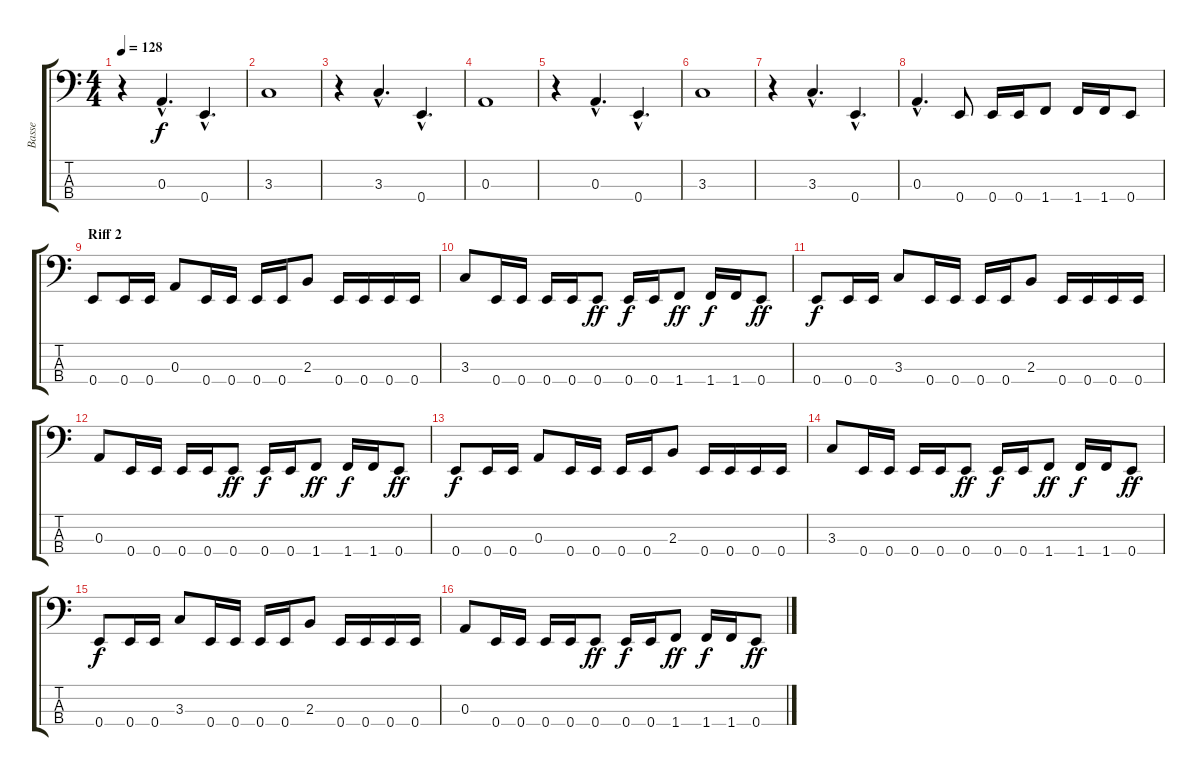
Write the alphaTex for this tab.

\track ("Basse" "Basse") {instrument electricbasspick}
\staff {score tabs}
\tuning (G2 D2 A1 E1) {hide}
\ts (4 4)
\tempo 128
\clef f4
\ks c
r.4{dy f} 0.3{hac}.4{d} 0.4{hac}.4{d} |
3.3.1 |
r.4 3.3{hac}.4{d} 0.4{hac}.4{d} |
0.3.1 |
r.4 0.3{hac}.4{d} 0.4{hac}.4{d} |
3.3.1 |
r.4 3.3{hac}.4{d} 0.4{hac}.4{d} |
0.3{hac}.4{d} 0.4.8 0.4.16 0.4.16 1.4.8 1.4.16 1.4.16 0.4.8 |
\section ("" "Riff 2")
0.4.8 0.4.16 0.4.16 0.3.8 0.4.16 0.4.16 0.4.16 0.4.16 2.3.8 0.4.16 0.4.16 0.4.16 0.4.16 |
3.3.8 0.4.16 0.4.16 0.4.16 0.4.16 0.4.8{dy ff} 0.4.16{dy f} 0.4.16 1.4.8{dy ff} 1.4.16{dy f} 1.4.16 0.4.8{dy ff} |
0.4.8{dy f} 0.4.16 0.4.16 3.3.8 0.4.16 0.4.16 0.4.16 0.4.16 2.3.8 0.4.16 0.4.16 0.4.16 0.4.16 |
0.3.8 0.4.16 0.4.16 0.4.16 0.4.16 0.4.8{dy ff} 0.4.16{dy f} 0.4.16 1.4.8{dy ff} 1.4.16{dy f} 1.4.16 0.4.8{dy ff} |
0.4.8{dy f} 0.4.16 0.4.16 0.3.8 0.4.16 0.4.16 0.4.16 0.4.16 2.3.8 0.4.16 0.4.16 0.4.16 0.4.16 |
3.3.8 0.4.16 0.4.16 0.4.16 0.4.16 0.4.8{dy ff} 0.4.16{dy f} 0.4.16 1.4.8{dy ff} 1.4.16{dy f} 1.4.16 0.4.8{dy ff} |
0.4.8{dy f} 0.4.16 0.4.16 3.3.8 0.4.16 0.4.16 0.4.16 0.4.16 2.3.8 0.4.16 0.4.16 0.4.16 0.4.16 |
0.3.8 0.4.16 0.4.16 0.4.16 0.4.16 0.4.8{dy ff} 0.4.16{dy f} 0.4.16 1.4.8{dy ff} 1.4.16{dy f} 1.4.16 0.4.8{dy ff}
